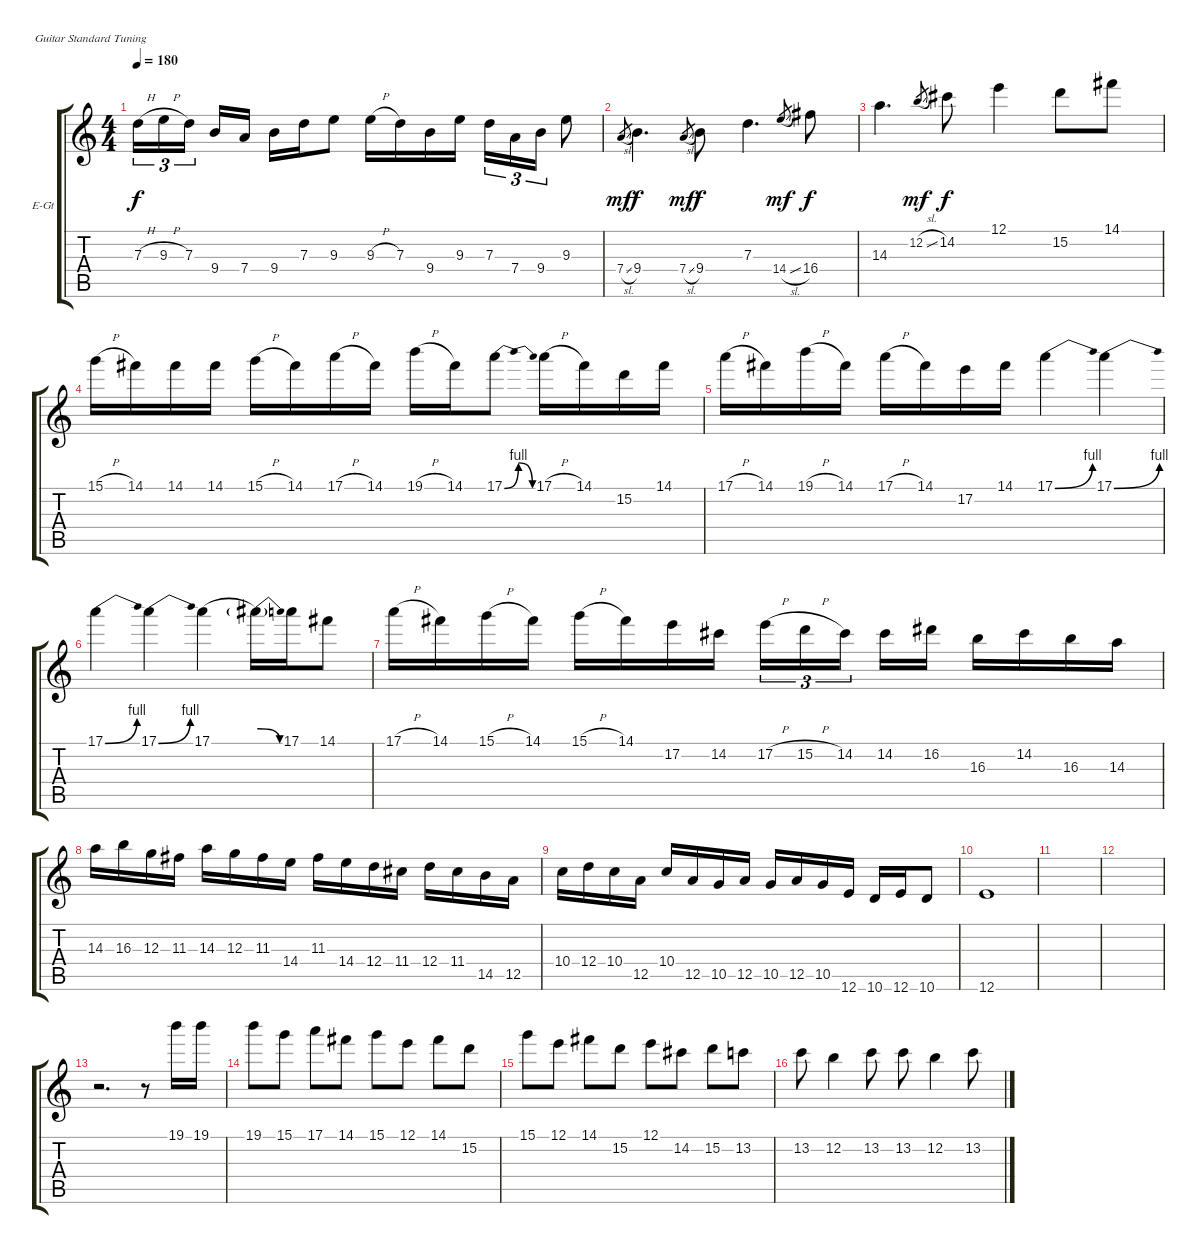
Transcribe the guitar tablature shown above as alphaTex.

\bracketExtendMode groupsimilarinstruments
\firstSystemTrackNameOrientation horizontal
\otherSystemsTrackNameOrientation horizontal
\track ("Gtr Solo 1" "E-Gt") {instrument distortionguitar}
\staff {score tabs}
\tuning (E4 B3 G3 D3 A2 E2)
\ts (4 4)
\tempo 180
\clef g2
\ks c
7.3{h}.16{tu (3 2) dy f} 9.3{h}.16{tu (3 2)} 7.3.16{tu (3 2)} 9.4.16 7.4.16 9.4.16 7.3.16 9.3.8 9.3{h}.16 7.3.16 9.4.16 9.3.16 7.3.16{tu (3 2)} 7.4.16{tu (3 2)} 9.4.16{tu (3 2)} 9.3.8 |
7.4{sl}.8{gr dy mf} 9.4.4{d dy f} 7.4{sl}.8{gr dy mf} 9.4.8{dy f} 7.3.4{d} 14.4{sl}.8{gr dy mf} 16.4.8{dy f} |
14.3.4{d} 12.2{sl}.8{gr dy mf} 14.2.8{dy f} 12.1.4 15.2.8 14.1.8 |
15.1{h}.16 14.1.16 14.1.16 14.1.16 15.1{h}.16 14.1.16 17.1{h}.16 14.1.16 19.1{h}.16 14.1.16 17.1{be (bendrelease 0 0 30 4 30 4 60 0)}.8 17.1{h}.16 14.1.16 15.2.16 14.1.16 |
17.1{h}.16 14.1.16 19.1{h}.16 14.1.16 17.1{h}.16 14.1.16 17.2.16 14.1.16 17.1{be (bend 0 0 60 4)}.4 17.1{be (bend 0 0 60 4)}.4 |
17.1{be (bend 0 0 60 4)}.4 17.1{be (bend 0 0 60 4)}.4 17.1{be (hold 0 0 60 0)}.4 17.1{be (release 0 2 60 0) t}.16 17.1.16 14.1.8 |
17.1{h}.16 14.1.16 15.1{h}.16 14.1.16 15.1{h}.16 14.1.16 17.2.16 14.2.16 17.2{h}.16{tu (3 2)} 15.2{h}.16{tu (3 2)} 14.2.16{tu (3 2)} 14.2.16 16.2.16 16.3.16 14.2.16 16.3.16 14.3.16 |
14.3.16 16.3.16 12.3.16 11.3.16 14.3.16 12.3.16 11.3.16 14.4.16 11.3.16 14.4.16 12.4.16 11.4.16 12.4.16 11.4.16 14.5.16 12.5.16 |
10.4.16 12.4.16 10.4.16 12.5.16 10.4.16 12.5.16 10.5.16 12.5.16 10.5.16 12.5.16 10.5.16 12.6.16 10.6.16 12.6.16 10.6.8 |
12.6.1 |
|
|
r.2{d} r.8 19.1.16 19.1.16 |
19.1.8 15.1.8 17.1.8 14.1.8 15.1.8 12.1.8 14.1.8 15.2.8 |
15.1.8 12.1.8 14.1.8 15.2.8 12.1.8 14.2.8 15.2.8 13.2.8 |
13.2.8 12.2.4 13.2.8 13.2.8 12.2.4 13.2.8
